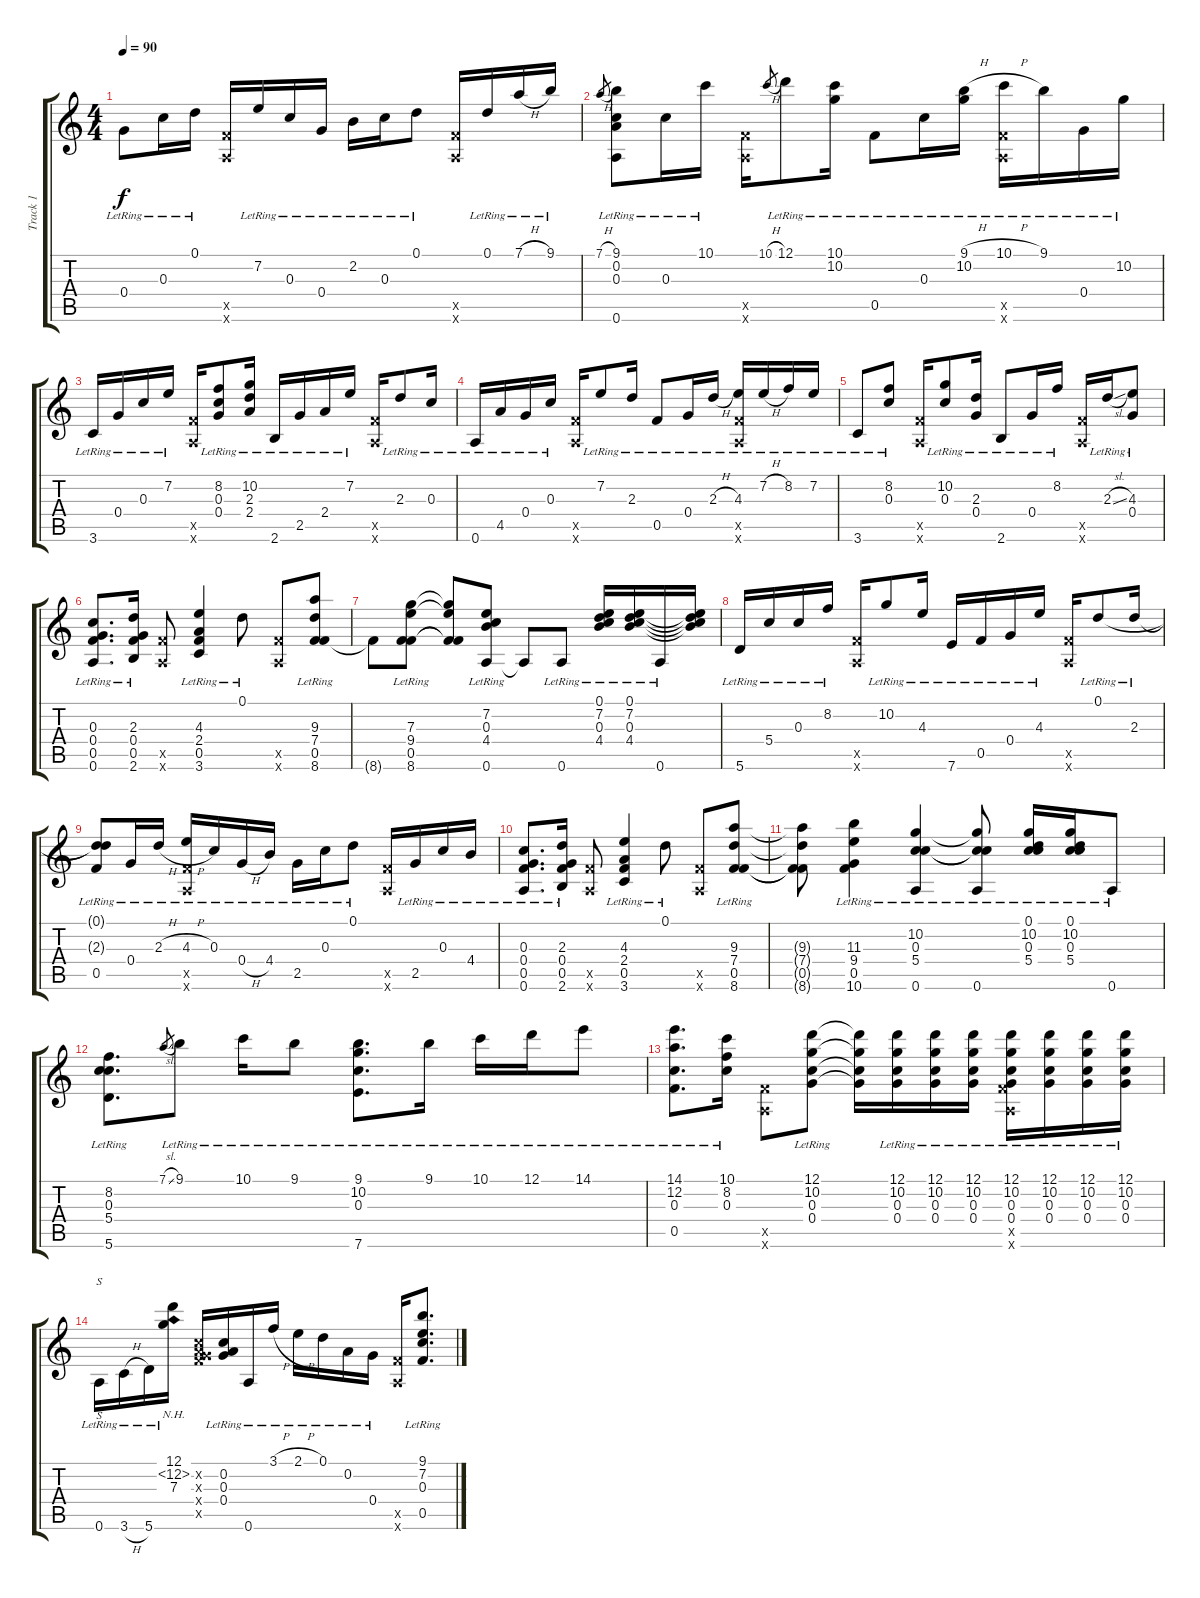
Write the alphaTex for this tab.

\track ("Track 1" "Track 1") {instrument acousticguitarsteel}
\staff {score tabs}
\tuning (D4 A3 C4 G3 F3 A2) {hide}
\ts (4 4)
\tempo 90
\clef g2
\ks c
0.4{lr}.8{dy f} 0.3{lr}.16 0.1{lr}.16 (0.5{x} 0.6{x}).16 7.2{lr}.16 0.3{lr}.16 0.4{lr}.16 2.2{lr}.16 0.3{lr}.16 0.1{lr}.8 (0.5{x} 0.6{x}).16 0.1{lr}.16 7.1{h lr}.16 9.1{lr}.16 |
7.1{h}.8{gr} (9.1{lr} 0.2{lr} 0.3{lr} 0.6{lr}).8 0.3{lr}.16 10.1{lr}.16 (0.5{x} 0.6{x}).16 10.1{h}.8{gr} 12.1{lr}.8 (10.1{lr} 10.2{lr}).16 0.5{lr}.8 0.3{lr}.16 (9.1{h lr} 10.2{lr}).16 (10.1{h lr} 0.5{x} 0.6{x}).16 9.1{lr}.16 0.4{lr}.16 10.2{lr}.16 |
3.6{lr}.16 0.4{lr}.16 0.3{lr}.16 7.2{lr}.16 (0.5{x} 0.6{x}).16 (8.2{lr} 0.3{lr} 0.4{lr}).8 (10.2{lr} 2.3{lr} 2.4{lr}).16 2.6{lr}.16 2.5{lr}.16 2.4{lr}.16 7.2{lr}.16 (0.5{x} 0.6{x}).16 2.3{lr}.8 0.3{lr}.16 |
0.6{lr}.16 4.5{lr}.16 0.4{lr}.16 0.3{lr}.16 (0.5{x} 0.6{x}).16 7.2{lr}.8 2.3{lr}.16 0.5{lr}.8 0.4{lr}.16 2.3{h lr}.16 (4.3{lr} 0.5{x} 0.6{x}).16 7.2{h lr}.16 8.2{lr}.16 7.2{lr}.16 |
3.6{lr}.8 (8.2{lr} 0.3{lr}).8 (0.5{x} 0.6{x}).16 (10.2{lr} 0.3{lr}).8 (2.3{lr} 0.4{lr}).16 2.6{lr}.8 0.4{lr}.16 8.2{lr}.16 (0.5{x} 0.6{x}).16 2.3{sl lr}.16 (4.3{lr} 0.4{lr}).8 |
(0.3{lr} 0.4{lr} 0.5{lr} 0.6{lr}).8{d} (2.3{lr} 0.4{lr} 0.5{lr} 2.6{lr}).16 (0.5{x} 0.6{x}).8 (4.3{lr} 2.4{lr} 0.5{lr} 3.6{lr}).4 0.1{lr}.8 (0.5{x} 0.6{x}).8 (9.3{lr} 7.4{lr} 0.5{lr} 8.6{lr}).8 |
8.6{t}.8 (7.3{lr} 9.4{lr} 0.5{lr} 8.6{lr}).8 (7.3{t} 9.4{t} 0.5{t} 8.6{t}).8 (7.2{lr} 0.3{lr} 4.4{lr} 0.6{lr}).8 0.6{t}.8 0.6{lr}.8 (0.1{lr} 7.2{lr} 0.3{lr} 4.4{lr}).16 (0.1{lr} 7.2{lr} 0.3{lr} 4.4{lr}).16 0.6{lr}.16 (0.1{t} 7.2{t} 0.3{t} 4.4{t}).16 |
5.6{lr}.16 5.4{lr}.16 0.3{lr}.16 8.2{lr}.16 (0.5{x} 0.6{x}).16 10.2{lr}.8 4.3{lr}.16 7.6{lr}.16 0.5{lr}.16 0.4{lr}.16 4.3{lr}.16 (0.5{x} 0.6{x}).16 0.1{lr}.8 2.3{lr}.16 |
(0.1{t} 2.3{t} 0.5{lr}).8 0.4{lr}.16 2.3{h lr}.16 (4.3{h lr} 0.5{x} 0.6{x}).16 0.3{lr}.16 0.4{h lr}.16 4.4{lr}.16 2.5{lr}.16 0.3{lr}.16 0.1{lr}.8 (0.5{x} 0.6{x}).16 2.5{lr}.16 0.3{lr}.16 4.4{lr}.16 |
(0.3{lr} 0.4{lr} 0.5{lr} 0.6{lr}).8{d} (2.3{lr} 0.4{lr} 0.5{lr} 2.6{lr}).16 (0.5{x} 0.6{x}).8 (4.3{lr} 2.4{lr} 0.5{lr} 3.6{lr}).4 0.1{lr}.8 (0.5{x} 0.6{x}).8 (9.3{lr} 7.4{lr} 0.5{lr} 8.6{lr}).8 |
(9.3{t} 7.4{t} 0.5{t} 8.6{t}).8 (11.3{lr} 9.4{lr} 0.5{lr} 10.6{lr}).4 (10.2{lr} 0.3{lr} 5.4{lr} 0.6{lr}).4 (10.2{t} 0.3{t} 5.4{t} 0.6{lr}).8 (0.1{lr} 10.2{lr} 0.3{lr} 5.4{lr}).16 (0.1{lr} 10.2{lr} 0.3{lr} 5.4{lr}).16 0.6{lr}.8 |
(8.2{lr} 0.3{lr} 5.4{lr} 5.6{lr}).8{d} 7.1{sl}.8{gr} 9.1{lr}.8 10.1{lr}.16 9.1{lr}.8 (9.1{lr} 10.2{lr} 0.3{lr} 7.6{lr}).8{d} 9.1{lr}.16 10.1{lr}.16 12.1{lr}.16 14.1{lr}.8 |
(14.1{lr} 12.2{lr} 0.3{lr} 0.5{lr}).8{d} (10.1{lr} 8.2{lr} 0.3{lr}).16 (0.5{x} 0.6{x}).8 (12.1{lr} 10.2{lr} 0.3{lr} 0.4{lr}).8 (12.1{t} 10.2{t} 0.3{t} 0.4{t}).16 (12.1{lr} 10.2{lr} 0.3{lr} 0.4{lr}).16 (12.1{lr} 10.2{lr} 0.3{lr} 0.4{lr}).16 (12.1{lr} 10.2{lr} 0.3{lr} 0.4{lr}).16 (12.1{lr} 10.2{lr} 0.3{lr} 0.4{lr} 0.5{x} 0.6{x}).16 (12.1{lr} 10.2{lr} 0.3{lr} 0.4{lr}).16 (12.1{lr} 10.2{lr} 0.3{lr} 0.4{lr}).16 (12.1{lr} 10.2{lr} 0.3{lr} 0.4{lr}).16 |
0.6{lr}.16{s} 3.6{h lr}.16 5.6{lr}.16 (12.1{lr} 12.2{nh lr} 7.3{lr}).16 (0.2{x} 0.3{x} 0.4{x} 0.5{x}).16 (0.2{lr} 0.3{lr} 0.4{lr}).16 0.6{lr}.16 3.1{h lr}.16 2.1{h lr}.16 0.1{lr}.16 0.2{lr}.16 0.4{lr}.16 (0.5{x} 0.6{x}).16 (9.1{lr} 7.2{lr} 0.3{lr} 0.5{lr}).8{d}
